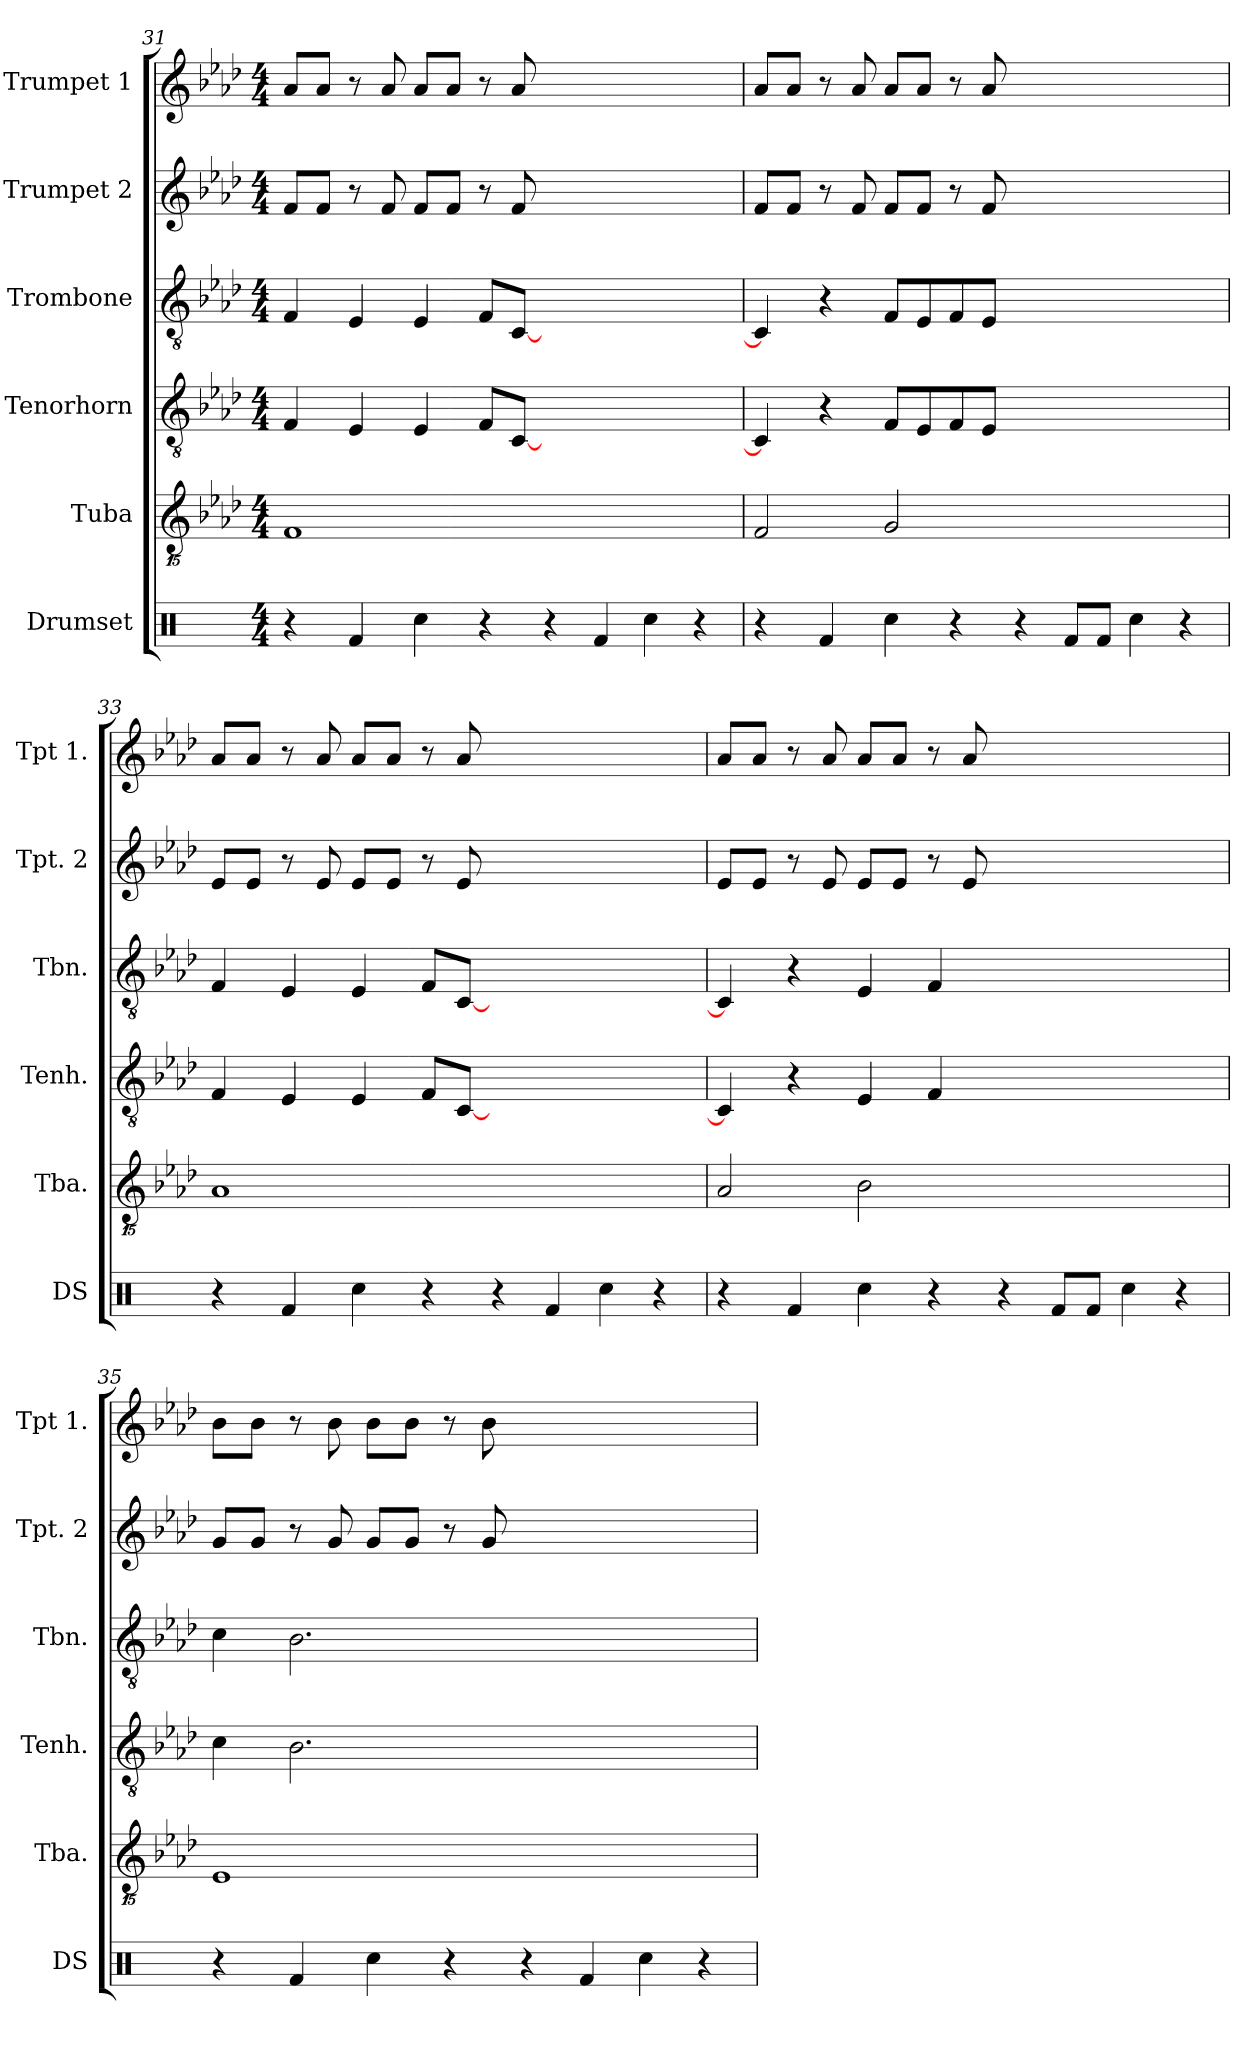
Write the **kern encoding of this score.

**kern	**kern	**kern	**kern	**kern	**kern
*part6	*part5	*part4	*part3	*part2	*part1
*staff6	*staff5	*staff4	*staff3	*staff2	*staff1
*I"Drumset	*I"Tuba	*I"Tenorhorn	*I"Trombone	*I"Trumpet 2	*I"Trumpet 1
*I'DS	*I'Tba.	*I'Tenh.	*I'Tbn.	*I'Tpt. 2	*I'Tpt 1.
*clefX	*clefGvv2	*clefGv2	*clefGv2	*clefG2	*clefG2
*k[]	*k[b-e-a-d-]	*k[b-e-a-d-]	*k[b-e-a-d-]	*k[b-e-a-d-]	*k[b-e-a-d-]
*M4/4	*M4/4	*M4/4	*M4/4	*M4/4	*M4/4
=31	=31	=31	=31	=31	=31
4r	1FF	4F	4F	8fL	8a-L
.	.	.	.	8fJ	8a-J
4Rf	.	4E-	4E-	8r	8r
.	.	.	.	8f	8a-
4Rcc	.	4E-	4E-	8fL	8a-L
.	.	.	.	8fJ	8a-J
4r	.	8FL	8FL	8r	8r
.	.	[8CJ	[8CJ	8f	8a-
4r	1ryy	1ryy	1ryy	1ryy	1ryy
4Rf	.	.	.	.	.
4Rcc	.	.	.	.	.
4r	.	.	.	.	.
=32	=32	=32	=32	=32	=32
4r	2FF	4C]	4C]	8fL	8a-L
.	.	.	.	8fJ	8a-J
4Rf	.	4r	4r	8r	8r
.	.	.	.	8f	8a-
4Rcc	2GG	8FL	8FL	8fL	8a-L
.	.	8E-	8E-	8fJ	8a-J
4r	.	8F	8F	8r	8r
.	.	8E-J	8E-J	8f	8a-
4r	1ryy	1ryy	1ryy	1ryy	1ryy
8RfL	.	.	.	.	.
8RfJ	.	.	.	.	.
4Rcc	.	.	.	.	.
4r	.	.	.	.	.
=33	=33	=33	=33	=33	=33
4r	1AA-	4F	4F	8e-L	8a-L
.	.	.	.	8e-J	8a-J
4Rf	.	4E-	4E-	8r	8r
.	.	.	.	8e-	8a-
4Rcc	.	4E-	4E-	8e-L	8a-L
.	.	.	.	8e-J	8a-J
4r	.	8FL	8FL	8r	8r
.	.	[8CJ	[8CJ	8e-	8a-
4r	1ryy	1ryy	1ryy	1ryy	1ryy
4Rf	.	.	.	.	.
4Rcc	.	.	.	.	.
4r	.	.	.	.	.
=34	=34	=34	=34	=34	=34
4r	2AA-	4C]	4C]	8e-L	8a-L
.	.	.	.	8e-J	8a-J
4Rf	.	4r	4r	8r	8r
.	.	.	.	8e-	8a-
4Rcc	2BB-	4E-	4E-	8e-L	8a-L
.	.	.	.	8e-J	8a-J
4r	.	4F	4F	8r	8r
.	.	.	.	8e-	8a-
4r	1ryy	1ryy	1ryy	1ryy	1ryy
8RfL	.	.	.	.	.
8RfJ	.	.	.	.	.
4Rcc	.	.	.	.	.
4r	.	.	.	.	.
=35	=35	=35	=35	=35	=35
4r	1EE-	4c	4c	8gL	8b-L
.	.	.	.	8gJ	8b-J
4Rf	.	2.B-	2.B-	8r	8r
.	.	.	.	8g	8b-
4Rcc	.	.	.	8gL	8b-L
.	.	.	.	8gJ	8b-J
4r	.	.	.	8r	8r
.	.	.	.	8g	8b-
4r	1ryy	1ryy	1ryy	1ryy	1ryy
4Rf	.	.	.	.	.
4Rcc	.	.	.	.	.
4r	.	.	.	.	.
=	=	=	=	=	=
*-	*-	*-	*-	*-	*-
